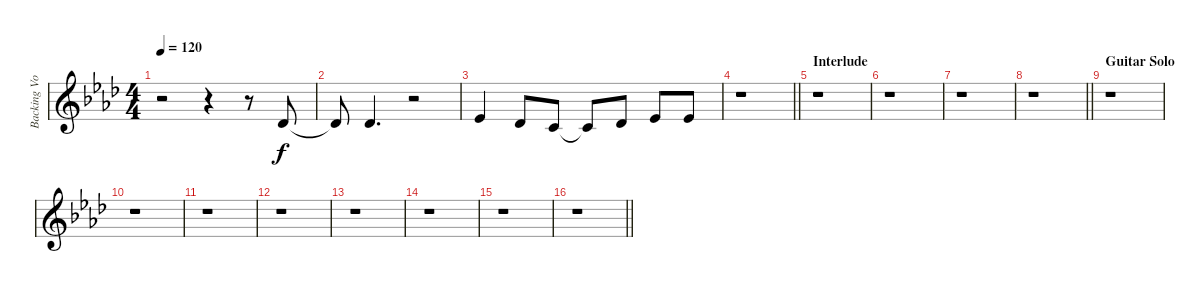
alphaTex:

\track ("Backing Vocals" "Backing Vo") {instrument oboe}
\staff {score}
\tuning (E4 B3 G3 D3 A2 E2) {hide}
\ts (4 4)
\tempo 120
\clef g2
\ks fminor
r.2{dy f} r.4 r.8 2.2.8 |
2.2{t}.8 2.2.4{d} r.2 |
4.2.4 2.2.8 1.2.8 1.2{t}.8 2.2.8 4.2.8 4.2.8 |
\barLineRight lightlight
r.1 |
\section ("" "Interlude")
r.1 |
r.1 |
r.1 |
\barLineRight lightlight
r.1 |
\section ("" "Guitar Solo")
r.1 |
r.1 |
r.1 |
r.1 |
r.1 |
r.1 |
r.1 |
\barLineRight lightlight
r.1
